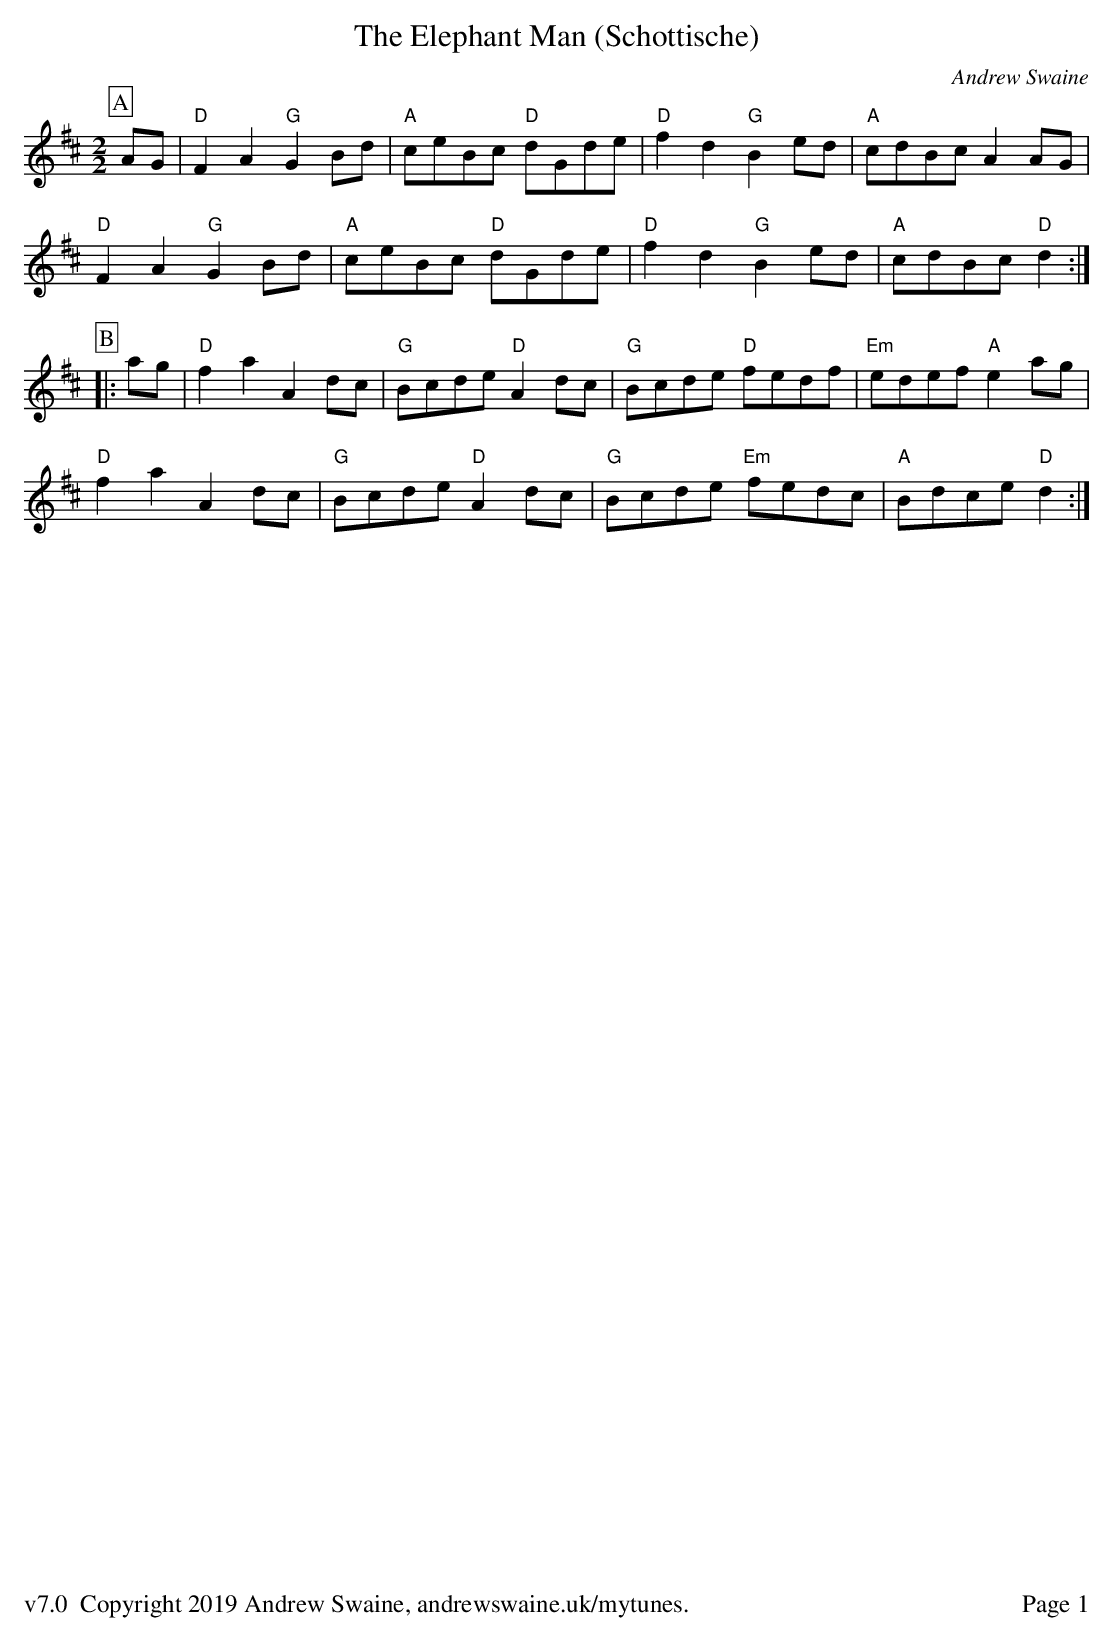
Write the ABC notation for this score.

X:1
T:Elephant Man (Schottische), The
C:Andrew Swaine
M:2/2
L:1/8
K:D
P:A
AG|"D"F2A2 "G"G2Bd|"A"ceBc "D"dGde|"D"f2d2 "G"B2ed|"A"cdBc A2AG|
"D"F2A2 "G"G2Bd|"A"ceBc "D"dGde|"D"f2d2 "G"B2ed|"A"cdBc "D"d2:|
P:B
|:ag|"D"f2a2 A2dc|"G"Bcde "D"A2dc|"G"Bcde "D"fedf|"Em"edef "A"e2ag|
"D"f2a2 A2dc|"G"Bcde "D"A2dc|"G"Bcde "Em"fedc|"A"Bdce "D"d2:|
